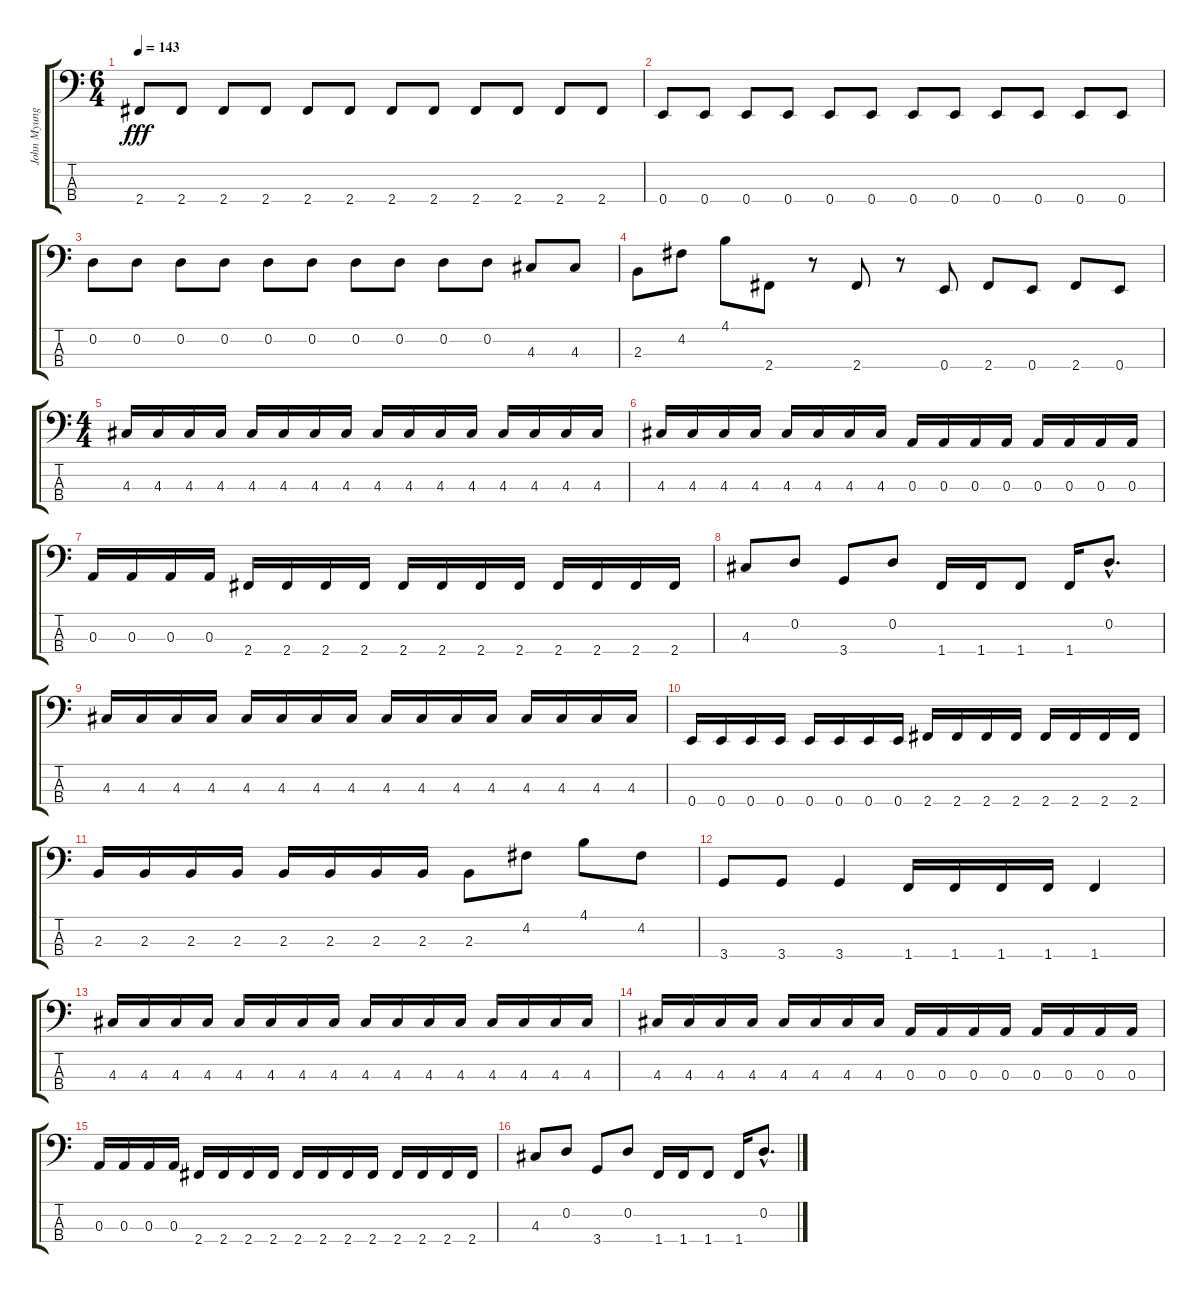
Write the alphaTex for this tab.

\track ("John Myung (Bass)" "John Myung") {instrument electricbassfinger}
\staff {score tabs}
\tuning (G2 D2 A1 E1) {hide}
\ts (6 4)
\tempo 143
\clef f4
\ks c
2.4.8{dy fff} 2.4.8 2.4.8 2.4.8 2.4.8 2.4.8 2.4.8 2.4.8 2.4.8 2.4.8 2.4.8 2.4.8 |
0.4.8 0.4.8 0.4.8 0.4.8 0.4.8 0.4.8 0.4.8 0.4.8 0.4.8 0.4.8 0.4.8 0.4.8 |
0.2.8 0.2.8 0.2.8 0.2.8 0.2.8 0.2.8 0.2.8 0.2.8 0.2.8 0.2.8 4.3.8 4.3.8 |
2.3.8 4.2.8 4.1.8 2.4.8 r.8 2.4.8 r.8 0.4.8 2.4.8 0.4.8 2.4.8 0.4.8 |
\ts (4 4)
4.3.16 4.3.16 4.3.16 4.3.16 4.3.16 4.3.16 4.3.16 4.3.16 4.3.16 4.3.16 4.3.16 4.3.16 4.3.16 4.3.16 4.3.16 4.3.16 |
4.3.16 4.3.16 4.3.16 4.3.16 4.3.16 4.3.16 4.3.16 4.3.16 0.3.16 0.3.16 0.3.16 0.3.16 0.3.16 0.3.16 0.3.16 0.3.16 |
0.3.16 0.3.16 0.3.16 0.3.16 2.4.16 2.4.16 2.4.16 2.4.16 2.4.16 2.4.16 2.4.16 2.4.16 2.4.16 2.4.16 2.4.16 2.4.16 |
4.3.8 0.2.8 3.4.8 0.2.8 1.4.16 1.4.16 1.4.8 1.4.16 0.2{hac}.8{d} |
4.3.16 4.3.16 4.3.16 4.3.16 4.3.16 4.3.16 4.3.16 4.3.16 4.3.16 4.3.16 4.3.16 4.3.16 4.3.16 4.3.16 4.3.16 4.3.16 |
0.4.16 0.4.16 0.4.16 0.4.16 0.4.16 0.4.16 0.4.16 0.4.16 2.4.16 2.4.16 2.4.16 2.4.16 2.4.16 2.4.16 2.4.16 2.4.16 |
2.3.16 2.3.16 2.3.16 2.3.16 2.3.16 2.3.16 2.3.16 2.3.16 2.3.8 4.2.8 4.1.8 4.2.8 |
3.4.8 3.4.8 3.4.4 1.4.16 1.4.16 1.4.16 1.4.16 1.4.4 |
4.3.16 4.3.16 4.3.16 4.3.16 4.3.16 4.3.16 4.3.16 4.3.16 4.3.16 4.3.16 4.3.16 4.3.16 4.3.16 4.3.16 4.3.16 4.3.16 |
4.3.16 4.3.16 4.3.16 4.3.16 4.3.16 4.3.16 4.3.16 4.3.16 0.3.16 0.3.16 0.3.16 0.3.16 0.3.16 0.3.16 0.3.16 0.3.16 |
0.3.16 0.3.16 0.3.16 0.3.16 2.4.16 2.4.16 2.4.16 2.4.16 2.4.16 2.4.16 2.4.16 2.4.16 2.4.16 2.4.16 2.4.16 2.4.16 |
4.3.8 0.2.8 3.4.8 0.2.8 1.4.16 1.4.16 1.4.8 1.4.16 0.2{hac}.8{d}
